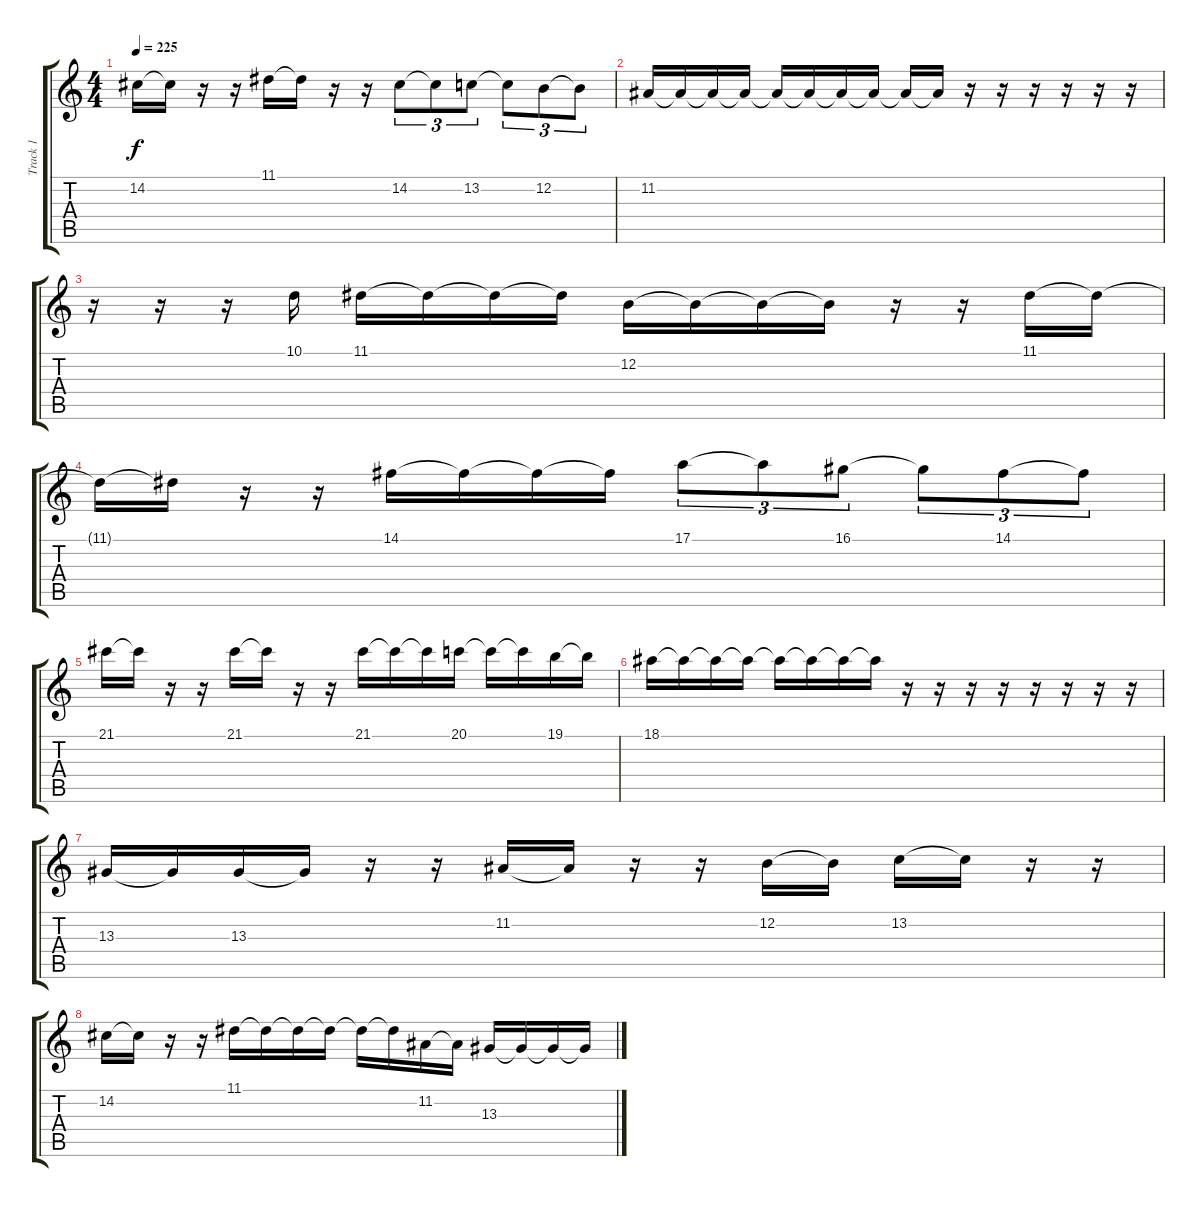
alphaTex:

\track ("Track 1" "Track 1") {instrument lead5charang}
\staff {score tabs}
\tuning (E4 B3 G3 D3 A2 E2) {hide}
\ts (4 4)
\tempo 225
\clef g2
\ks c
14.2.16{dy f} 14.2{t}.16 r.16 r.16 11.1.16 11.1{t}.16 r.16 r.16 14.2.8{tu (3 2)} 14.2{t}.8{tu (3 2)} 13.2.8{tu (3 2)} 13.2{t}.8{tu (3 2)} 12.2.8{tu (3 2)} 12.2{t}.8{tu (3 2)} |
11.2.16 11.2{t}.16 11.2{t}.16 11.2{t}.16 11.2{t}.16 11.2{t}.16 11.2{t}.16 11.2{t}.16 11.2{t}.16 11.2{t}.16 r.16 r.16 r.16 r.16 r.16 r.16 |
r.16 r.16 r.16 10.1.16 11.1.16 11.1{t}.16 11.1{t}.16 11.1{t}.16 12.2.16 12.2{t}.16 12.2{t}.16 12.2{t}.16 r.16 r.16 11.1.16 11.1{t}.16 |
11.1{t}.16 11.1{t}.16 r.16 r.16 14.1.16 14.1{t}.16 14.1{t}.16 14.1{t}.16 17.1.8{tu (3 2)} 17.1{t}.8{tu (3 2)} 16.1.8{tu (3 2)} 16.1{t}.8{tu (3 2)} 14.1.8{tu (3 2)} 14.1{t}.8{tu (3 2)} |
21.1.16 21.1{t}.16 r.16 r.16 21.1.16 21.1{t}.16 r.16 r.16 21.1.16 21.1{t}.16 21.1{t}.16 20.1.16 20.1{t}.16 20.1{t}.16 19.1.16 19.1{t}.16 |
18.1.16 18.1{t}.16 18.1{t}.16 18.1{t}.16 18.1{t}.16 18.1{t}.16 18.1{t}.16 18.1{t}.16 r.16 r.16 r.16 r.16 r.16 r.16 r.16 r.16 |
13.3.16 13.3{t}.16 13.3.16 13.3{t}.16 r.16 r.16 11.2.16 11.2{t}.16 r.16 r.16 12.2.16 12.2{t}.16 13.2.16 13.2{t}.16 r.16 r.16 |
14.2.16 14.2{t}.16 r.16 r.16 11.1.16 11.1{t}.16 11.1{t}.16 11.1{t}.16 11.1{t}.16 11.1{t}.16 11.2.16 11.2{t}.16 13.3.16 13.3{t}.16 13.3{t}.16 13.3{t}.16
